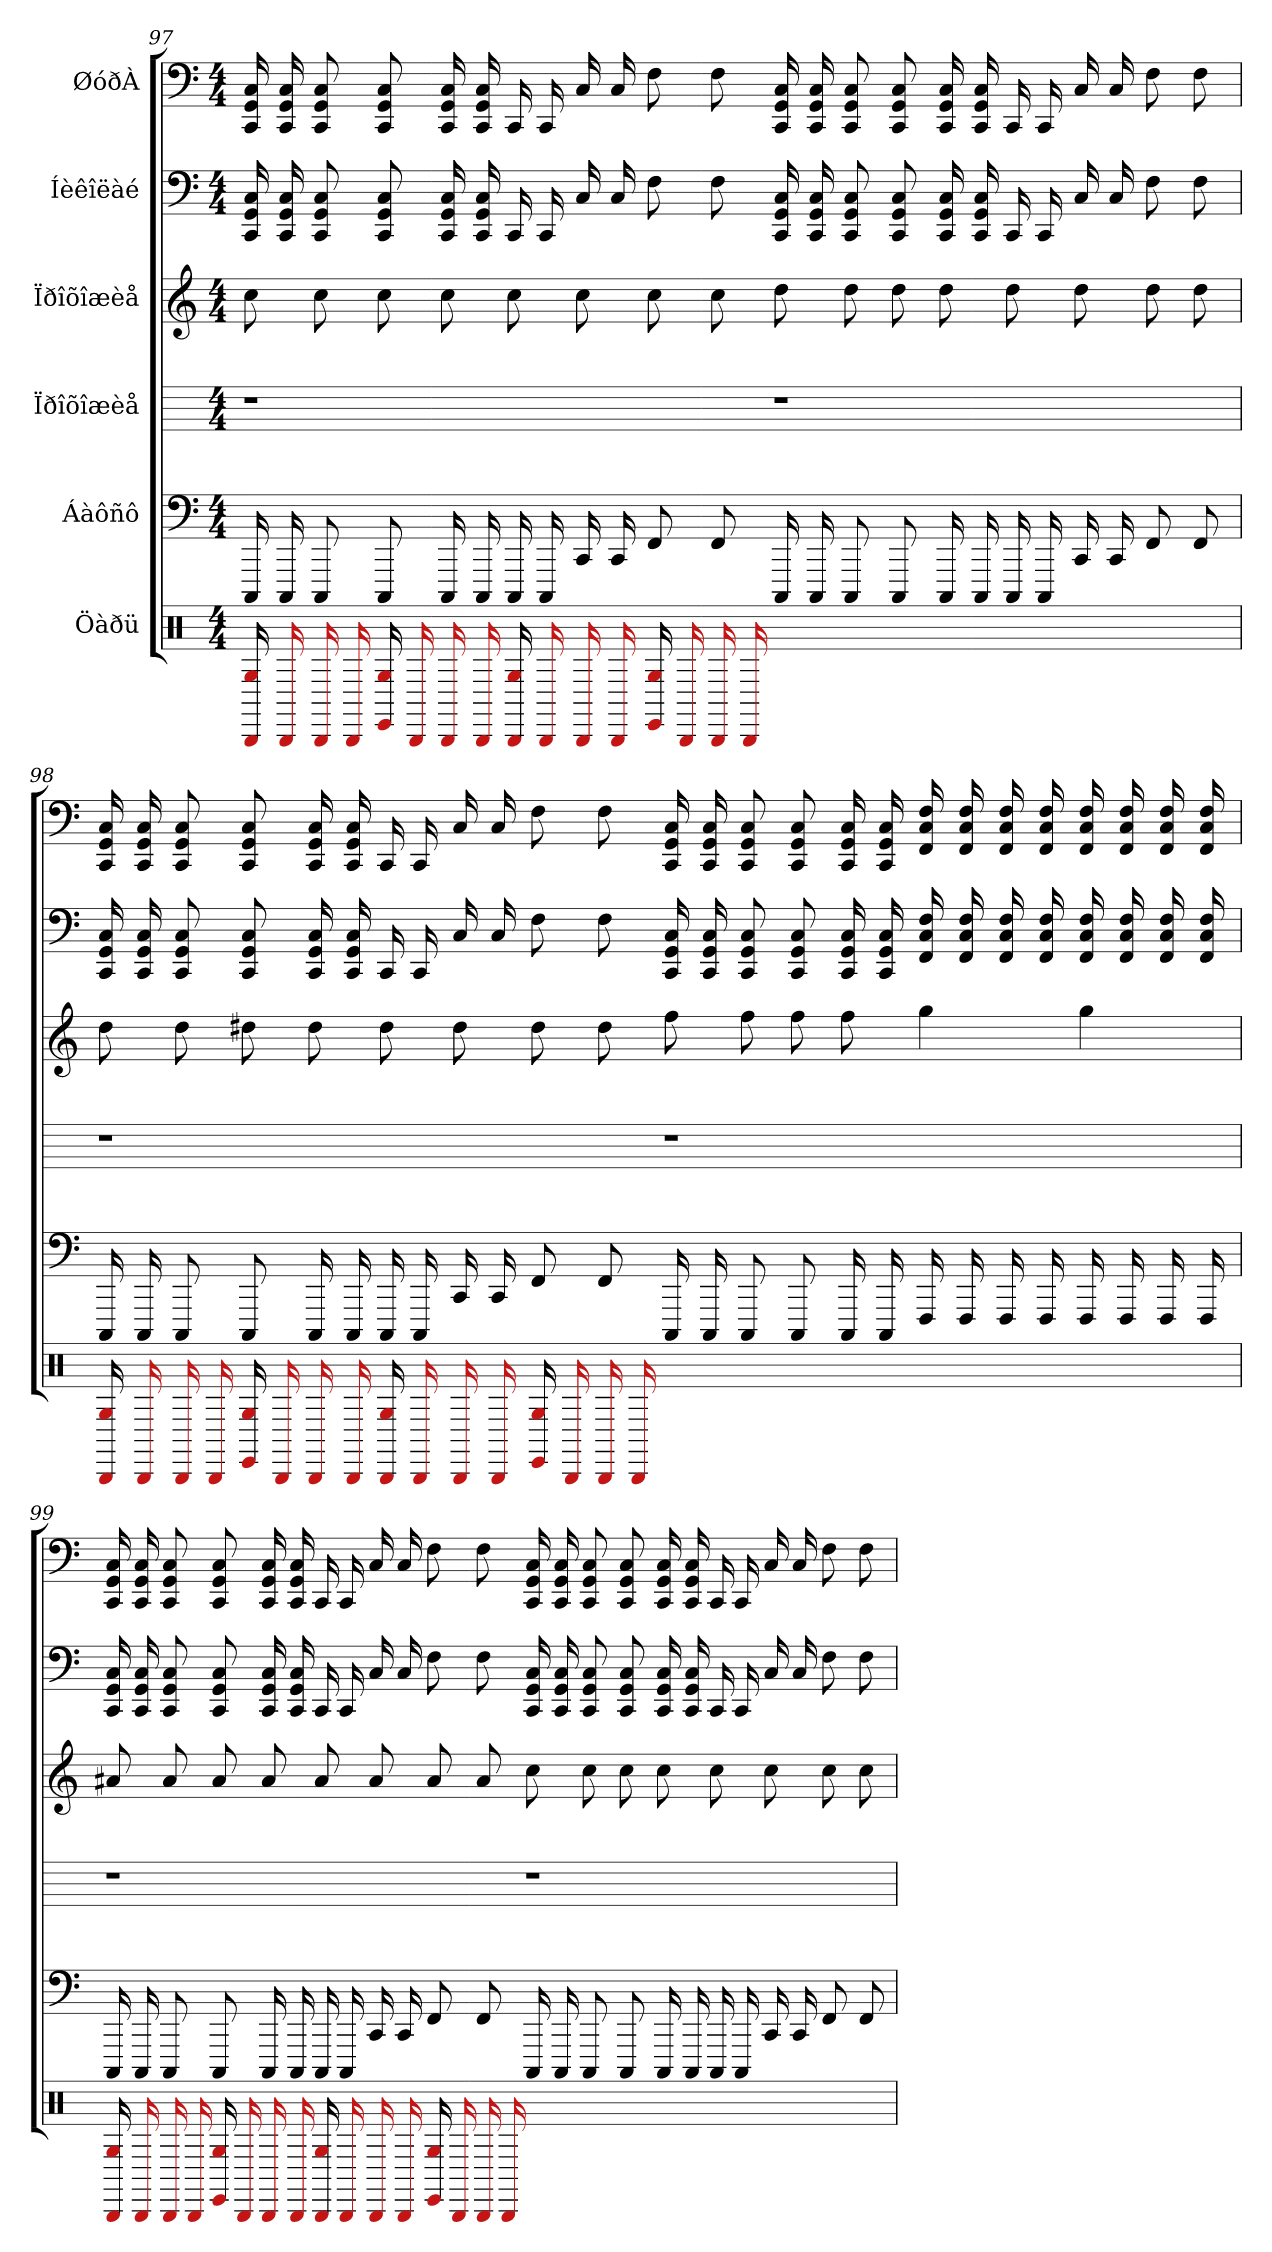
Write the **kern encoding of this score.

**kern	**kern	**kern	**kern	**kern	**kern
*part6	*part5	*part4	*part3	*part2	*part1
*staff6	*staff5	*staff4	*staff3	*staff2	*staff1
*I"Öàðü	*I"Áàôñô	*I"Ïðîõîæèå	*I"Ïðîõîæèå	*I"Íèêîëàé	*I"ØóðÀ
*clefX	*	*	*	*	*
*k[]	*k[]	*k[]	*k[]	*k[]	*k[]
*M4/4	*M4/4	*M4/4	*M4/4	*M4/4	*M4/4
=97	=97	=97	=97	=97	=97
16BBB 16G	16CCC	1r	8cc	16C 16GG 16CC	16C 16GG 16CC
16BBB	16CCC	.	.	16C 16GG 16CC	16C 16GG 16CC
16BBB	8CCC	.	8cc	8C 8GG 8CC	8C 8GG 8CC
16BBB	.	.	.	.	.
16EE 16G	8CCC	.	8cc	8C 8GG 8CC	8C 8GG 8CC
16BBB	.	.	.	.	.
16BBB	16CCC	.	8cc	16C 16GG 16CC	16C 16GG 16CC
16BBB	16CCC	.	.	16C 16GG 16CC	16C 16GG 16CC
16BBB 16G	16CCC	.	8cc	16CC	16CC
16BBB	16CCC	.	.	16CC	16CC
16BBB	16CC	.	8cc	16C	16C
16BBB	16CC	.	.	16C	16C
16EE 16G	8FF	.	8cc	8F	8F
16BBB	.	.	.	.	.
16BBB	8FF	.	8cc	8F	8F
16BBB	.	.	.	.	.
1ryy	16CCC	1r	8dd	16C 16GG 16CC	16C 16GG 16CC
.	16CCC	.	.	16C 16GG 16CC	16C 16GG 16CC
.	8CCC	.	8dd	8C 8GG 8CC	8C 8GG 8CC
.	8CCC	.	8dd	8C 8GG 8CC	8C 8GG 8CC
.	16CCC	.	8dd	16C 16GG 16CC	16C 16GG 16CC
.	16CCC	.	.	16C 16GG 16CC	16C 16GG 16CC
.	16CCC	.	8dd	16CC	16CC
.	16CCC	.	.	16CC	16CC
.	16CC	.	8dd	16C	16C
.	16CC	.	.	16C	16C
.	8FF	.	8dd	8F	8F
.	8FF	.	8dd	8F	8F
=98	=98	=98	=98	=98	=98
16BBB 16G	16CCC	1r	8dd	16C 16GG 16CC	16C 16GG 16CC
16BBB	16CCC	.	.	16C 16GG 16CC	16C 16GG 16CC
16BBB	8CCC	.	8dd	8C 8GG 8CC	8C 8GG 8CC
16BBB	.	.	.	.	.
16EE 16G	8CCC	.	8dd#	8C 8GG 8CC	8C 8GG 8CC
16BBB	.	.	.	.	.
16BBB	16CCC	.	8dd#	16C 16GG 16CC	16C 16GG 16CC
16BBB	16CCC	.	.	16C 16GG 16CC	16C 16GG 16CC
16BBB 16G	16CCC	.	8dd#	16CC	16CC
16BBB	16CCC	.	.	16CC	16CC
16BBB	16CC	.	8dd#	16C	16C
16BBB	16CC	.	.	16C	16C
16EE 16G	8FF	.	8dd#	8F	8F
16BBB	.	.	.	.	.
16BBB	8FF	.	8dd#	8F	8F
16BBB	.	.	.	.	.
1ryy	16CCC	1r	8ff	16C 16GG 16CC	16C 16GG 16CC
.	16CCC	.	.	16C 16GG 16CC	16C 16GG 16CC
.	8CCC	.	8ff	8C 8GG 8CC	8C 8GG 8CC
.	8CCC	.	8ff	8C 8GG 8CC	8C 8GG 8CC
.	16CCC	.	8ff	16C 16GG 16CC	16C 16GG 16CC
.	16CCC	.	.	16C 16GG 16CC	16C 16GG 16CC
.	16FFF	.	4gg	16F 16C 16FF	16F 16C 16FF
.	16FFF	.	.	16F 16C 16FF	16F 16C 16FF
.	16FFF	.	.	16F 16C 16FF	16F 16C 16FF
.	16FFF	.	.	16F 16C 16FF	16F 16C 16FF
.	16FFF	.	4gg	16F 16C 16FF	16F 16C 16FF
.	16FFF	.	.	16F 16C 16FF	16F 16C 16FF
.	16FFF	.	.	16F 16C 16FF	16F 16C 16FF
.	16FFF	.	.	16F 16C 16FF	16F 16C 16FF
=99	=99	=99	=99	=99	=99
16BBB 16G	16CCC	1r	8a#	16C 16GG 16CC	16C 16GG 16CC
16BBB	16CCC	.	.	16C 16GG 16CC	16C 16GG 16CC
16BBB	8CCC	.	8a#	8C 8GG 8CC	8C 8GG 8CC
16BBB	.	.	.	.	.
16EE 16G	8CCC	.	8a#	8C 8GG 8CC	8C 8GG 8CC
16BBB	.	.	.	.	.
16BBB	16CCC	.	8a#	16C 16GG 16CC	16C 16GG 16CC
16BBB	16CCC	.	.	16C 16GG 16CC	16C 16GG 16CC
16BBB 16G	16CCC	.	8a#	16CC	16CC
16BBB	16CCC	.	.	16CC	16CC
16BBB	16CC	.	8a#	16C	16C
16BBB	16CC	.	.	16C	16C
16EE 16G	8FF	.	8a#	8F	8F
16BBB	.	.	.	.	.
16BBB	8FF	.	8a#	8F	8F
16BBB	.	.	.	.	.
1ryy	16CCC	1r	8cc	16C 16GG 16CC	16C 16GG 16CC
.	16CCC	.	.	16C 16GG 16CC	16C 16GG 16CC
.	8CCC	.	8cc	8C 8GG 8CC	8C 8GG 8CC
.	8CCC	.	8cc	8C 8GG 8CC	8C 8GG 8CC
.	16CCC	.	8cc	16C 16GG 16CC	16C 16GG 16CC
.	16CCC	.	.	16C 16GG 16CC	16C 16GG 16CC
.	16CCC	.	8cc	16CC	16CC
.	16CCC	.	.	16CC	16CC
.	16CC	.	8cc	16C	16C
.	16CC	.	.	16C	16C
.	8FF	.	8cc	8F	8F
.	8FF	.	8cc	8F	8F
=	=	=	=	=	=
*-	*-	*-	*-	*-	*-
